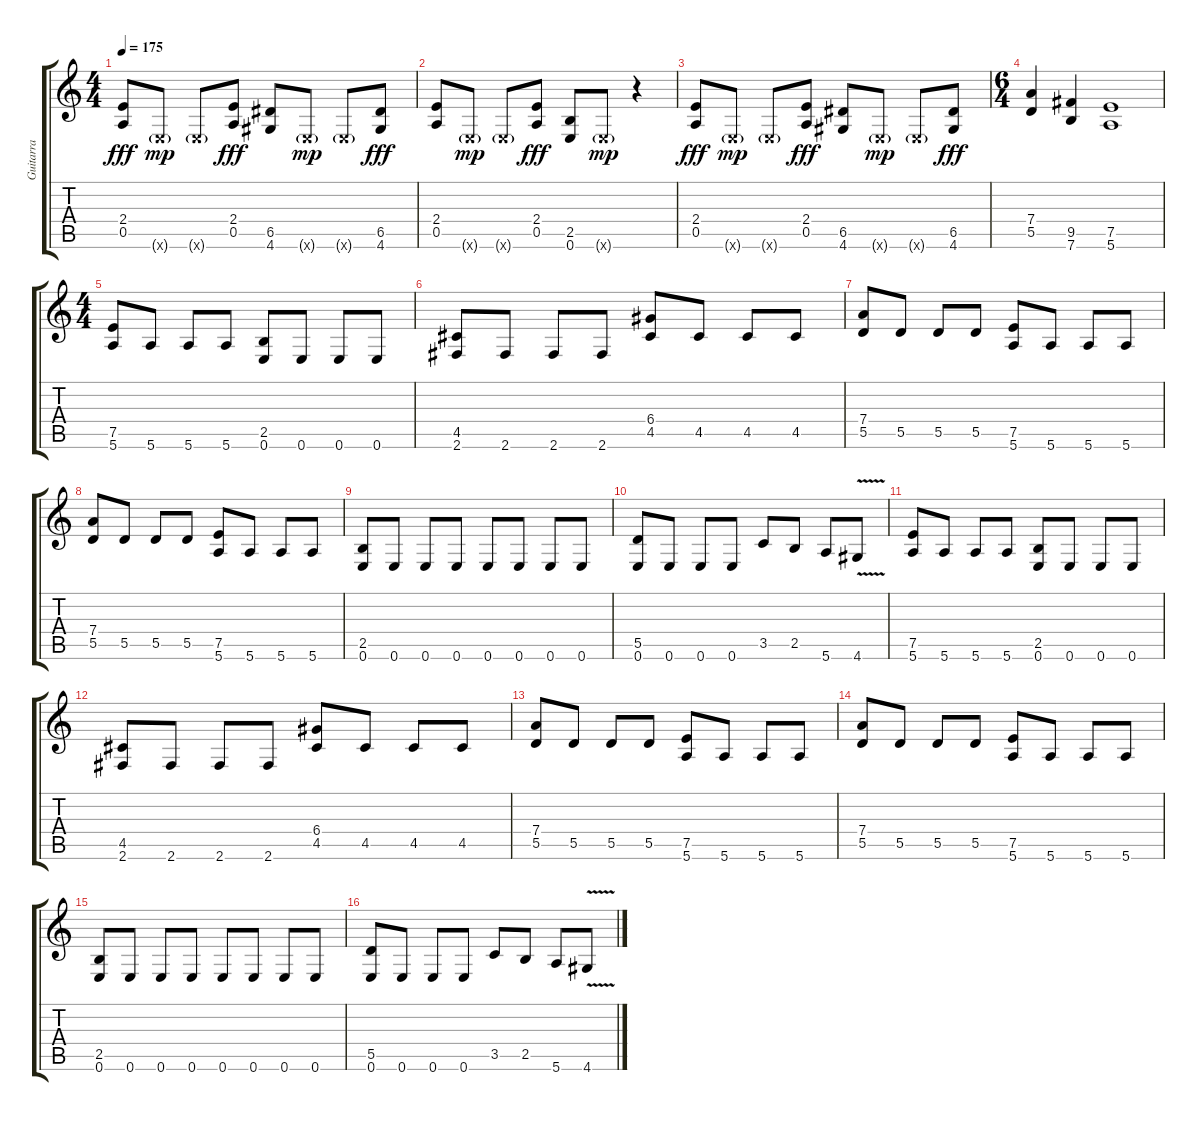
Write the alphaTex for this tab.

\track ("Guitarra" "Guitarra") {instrument distortionguitar}
\staff {score tabs}
\tuning (E4 B3 G3 D3 A2 E2) {hide}
\ts (4 4)
\tempo 175
\clef g2
\ks c
(2.4 0.5).8{dy fff} 0.6{g x}.8{dy mp} 0.6{g x}.8 (2.4 0.5).8{dy fff} (6.5 4.6).8 0.6{g x}.8{dy mp} 0.6{g x}.8 (6.5 4.6).8{dy fff} |
(2.4 0.5).8 0.6{g x}.8{dy mp} 0.6{g x}.8 (2.4 0.5).8{dy fff} (2.5 0.6).8 0.6{g x}.8{dy mp} r.4 |
(2.4 0.5).8{dy fff} 0.6{g x}.8{dy mp} 0.6{g x}.8 (2.4 0.5).8{dy fff} (6.5 4.6).8 0.6{g x}.8{dy mp} 0.6{g x}.8 (6.5 4.6).8{dy fff} |
\ts (6 4)
(7.4 5.5).4 (9.5 7.6).4 (7.5 5.6).1 |
\ts (4 4)
(7.5 5.6).8 5.6.8 5.6.8 5.6.8 (2.5 0.6).8 0.6.8 0.6.8 0.6.8 |
(4.5 2.6).8 2.6.8 2.6.8 2.6.8 (6.4 4.5).8 4.5.8 4.5.8 4.5.8 |
(7.4 5.5).8 5.5.8 5.5.8 5.5.8 (7.5 5.6).8 5.6.8 5.6.8 5.6.8 |
(7.4 5.5).8 5.5.8 5.5.8 5.5.8 (7.5 5.6).8 5.6.8 5.6.8 5.6.8 |
(2.5 0.6).8 0.6.8 0.6.8 0.6.8 0.6.8 0.6.8 0.6.8 0.6.8 |
(5.5 0.6).8 0.6.8 0.6.8 0.6.8 3.5.8 2.5.8 5.6.8 4.6{v}.8 |
(7.5 5.6).8 5.6.8 5.6.8 5.6.8 (2.5 0.6).8 0.6.8 0.6.8 0.6.8 |
(4.5 2.6).8 2.6.8 2.6.8 2.6.8 (6.4 4.5).8 4.5.8 4.5.8 4.5.8 |
(7.4 5.5).8 5.5.8 5.5.8 5.5.8 (7.5 5.6).8 5.6.8 5.6.8 5.6.8 |
(7.4 5.5).8 5.5.8 5.5.8 5.5.8 (7.5 5.6).8 5.6.8 5.6.8 5.6.8 |
(2.5 0.6).8 0.6.8 0.6.8 0.6.8 0.6.8 0.6.8 0.6.8 0.6.8 |
(5.5 0.6).8 0.6.8 0.6.8 0.6.8 3.5.8 2.5.8 5.6.8 4.6{v}.8
